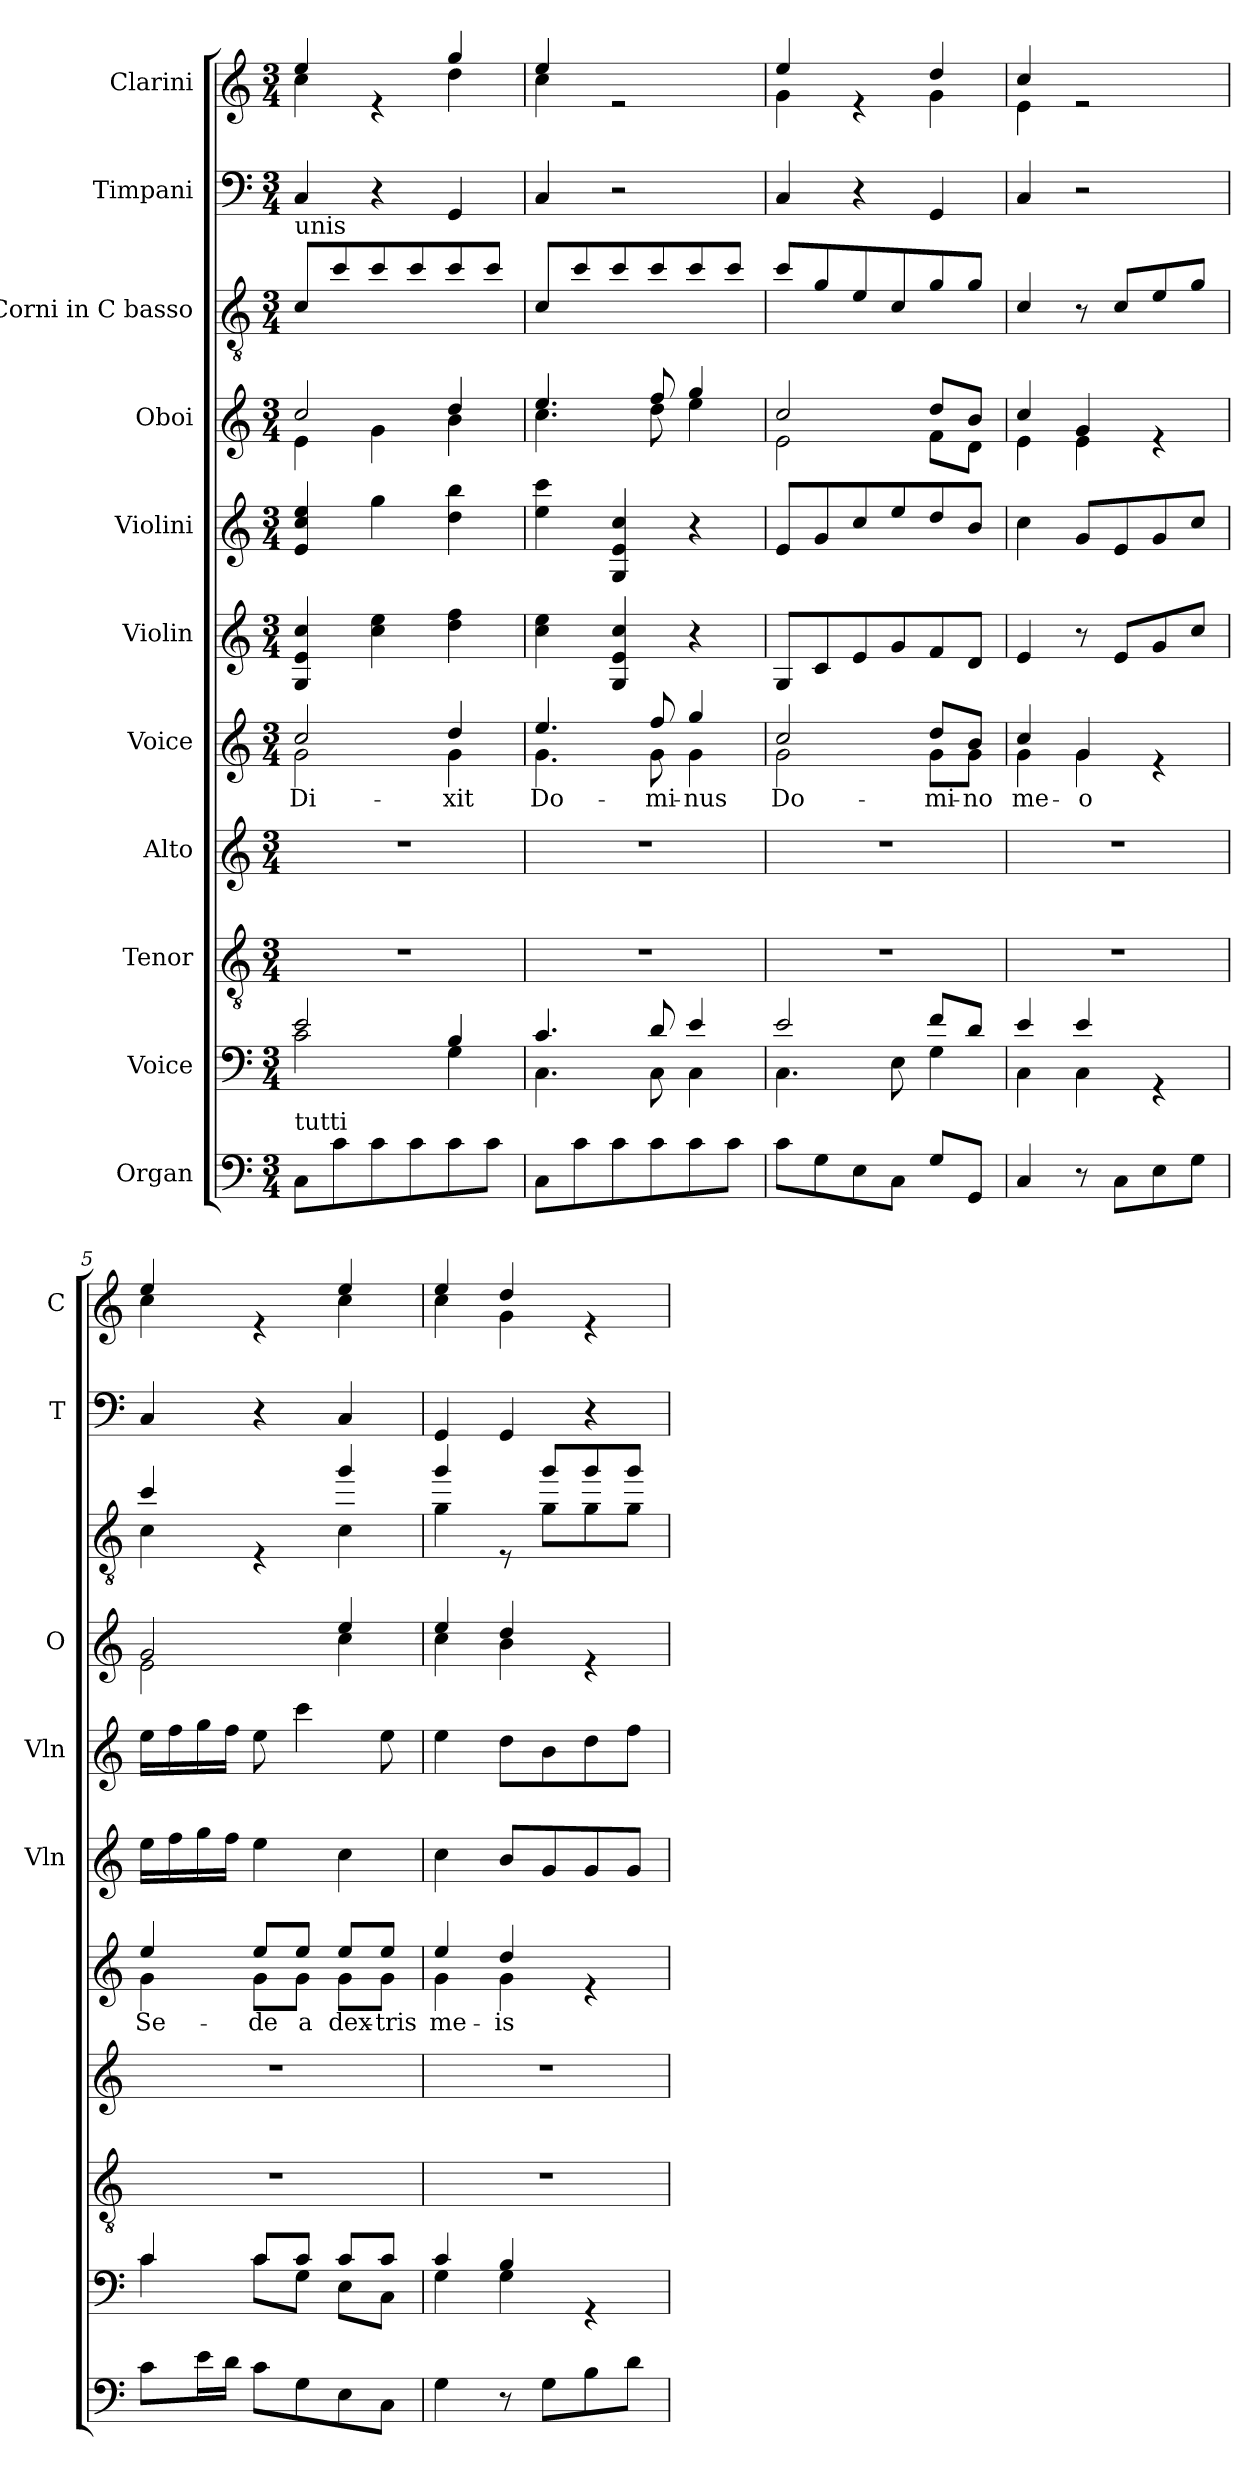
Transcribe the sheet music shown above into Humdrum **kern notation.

**kern	**kern	**kern	**kern	**kern	**text	**kern	**kern	**kern	**kern	**kern	**kern
*part11	*part10	*part9	*part8	*part7	*part7	*part6	*part5	*part4	*part3	*part2	*part1
*staff11	*staff10	*staff9	*staff8	*staff7	*staff7	*staff6	*staff5	*staff4	*staff3	*staff2	*staff1
*I"Organ	*I"Voice	*I"Tenor	*I"Alto	*I"Voice	*	*I"Violin	*I"Violini	*I"Oboi	*I"Corni in C basso	*I"Timpani	*I"Clarini
*	*	*	*	*	*	*I'Vln	*I'Vln	*I'O	*	*I'T	*I'C
*clefF4	*clefF4	*clefGv2	*clefG2	*clefG2	*	*clefG2	*clefG2	*clefG2	*clefGv2	*clefF4	*clefG2
*	*	*	*	*	*	*	*	*	*ITrd7c12	*	*
*k[]	*k[]	*k[]	*k[]	*k[]	*	*k[]	*k[]	*k[]	*k[]	*k[]	*k[]
*M3/4	*M3/4	*M3/4	*M3/4	*M3/4	*	*M3/4	*M3/4	*M3/4	*M3/4	*M3/4	*M3/4
*MM100	*MM100	*MM100	*MM100	*MM100	*	*MM100	*MM100	*MM100	*MM100	*MM100	*MM100
=1	=1	=1	=1	=1	=1	=1	=1	=1	=1	=1	=1
*	*^	*	*	*	*	*	*	*	*	*	*
!	!	!	!	!	!	!	!	!	!	!	!	!LO:TX:a:B:t=[
!	!	!	!	!	!	!	!	!	!	!	!	!LO:TX:a:B:t=] All&colon;o aperto
!	!	!	!	!	!	!	!	!	!	!LO:TX:a:t=unis	!	!
!	!	!	!	!	!LO:TX:a:t=tutti	!	!	!	!	!	!	!
!LO:TX:a:t=tutti	!	!	!	!	!	!	!	!	!	!	!	!
!	!	!	!	!	!	!LO:LY:b	!	!	!	!	!	!
*	*	*	*	*	*^	*	*	*	*^	*	*	*^
8C\L	2e/	2c\	2.r	2.r	2cc/	2g\	Di-	4G/ 4e/ 4cc/	4e/ 4cc/ 4ee/	2cc/	4e\	8C/L	4C/	4ee/	4cc\
8c\	.	.	.	.	.	.	.	.	.	.	.	8c/	.	.	.
8c\	.	.	.	.	.	.	.	4cc\ 4ee\	4gg\	.	4g\	8c/	4r	4re	4ryy
8c\	.	.	.	.	.	.	.	.	.	.	.	8c/	.	.	.
!	!	!	!	!	!	!	!LO:LY:b	!	!	!	!	!	!	!	!
8c\	4B/	4G\	.	.	4dd/	4g\	-xit	4dd\ 4ff\	4dd\ 4bb\	4dd/	4b\	8c/	4GG/	4gg/	4dd\
8c\J	.	.	.	.	.	.	.	.	.	.	.	8c/J	.	.	.
=2	=2	=2	=2	=2	=2	=2	=2	=2	=2	=2	=2	=2	=2	=2	=2
!	!	!	!	!	!	!	!LO:LY:b	!	!	!	!	!	!	!	!
8C\L	4.c/	4.C\	2.r	2.r	4.ee/	4.g\	Do-	4cc\ 4ee\	4ee\ 4ccc\	4.ee/	4.cc\	8C/L	4C/	4ee/	4cc\
8c\	.	.	.	.	.	.	.	.	.	.	.	8c/	.	.	.
8c\	.	.	.	.	.	.	.	4G/ 4e/ 4cc/	4G/ 4e/ 4cc/	.	.	8c/	2r	2re	2ryy
!	!	!	!	!	!	!	!LO:LY:b	!	!	!	!	!	!	!	!
8c\	8d/	8C\	.	.	8ff/	8g\	-mi-	.	.	8ff/	8dd\	8c/	.	.	.
!	!	!	!	!	!	!	!LO:LY:b	!	!	!	!	!	!	!	!
8c\	4e/	4C\	.	.	4gg/	4g\	-nus	4r	4r	4gg/	4ee\	8c/	.	.	.
8c\J	.	.	.	.	.	.	.	.	.	.	.	8c/J	.	.	.
=3	=3	=3	=3	=3	=3	=3	=3	=3	=3	=3	=3	=3	=3	=3	=3
!	!	!	!	!	!	!	!LO:LY:b	!	!	!	!	!	!	!	!
8c\L	2e/	4.C\	2.r	2.r	2cc/	2g\	Do-	8G/L	8e/L	2cc/	2e\	8c/L	4C/	4ee/	4g\
8G\	.	.	.	.	.	.	.	8c/	8g/	.	.	8G/	.	.	.
8E\	.	.	.	.	.	.	.	8e/	8cc/	.	.	8E/	4r	4re	4ryy
8C\J	.	8E\	.	.	.	.	.	8g/	8ee/	.	.	8C/	.	.	.
!	!	!	!	!	!	!	!LO:LY:b	!	!	!	!	!	!	!	!
8G/L	8f/L	4G\	.	.	8dd/L	8g\L	-mi-	8f/	8dd/	8dd/L	8f\L	8G/	4GG/	4dd/	4g\
!	!	!	!	!	!	!	!LO:LY:b	!	!	!	!	!	!	!	!
8GG/J	8d/J	.	.	.	8b/J	8g\J	-no	8d/J	8b/J	8b/J	8d\J	8G/J	.	.	.
=4	=4	=4	=4	=4	=4	=4	=4	=4	=4	=4	=4	=4	=4	=4	=4
!	!	!	!	!	!	!	!LO:LY:b	!	!	!	!	!	!	!	!
4C/	4e/	4C\	2.r	2.r	4cc/	4g\	me-	4e/	4cc\	4cc/	4e\	4C/	4C/	4cc/	4e\
!	!	!	!	!	!	!	!LO:LY:b	!	!	!	!	!	!	!	!
8r	4e/	4C\	.	.	4g/	4g\	-o	8r	8g/L	4g/	4e\	8r	2r	2re	2ryy
8C\L	.	.	.	.	.	.	.	8e/L	8e/	.	.	8C/L	.	.	.
8E\	4rGG	4ryy	.	.	4re	4ryy	.	8g/	8g/	4re	4ryy	8E/	.	.	.
8G\J	.	.	.	.	.	.	.	8cc/J	8cc/J	.	.	8G/J	.	.	.
=5	=5	=5	=5	=5	=5	=5	=5	=5	=5	=5	=5	=5	=5	=5	=5
!	!	!	!	!	!	!	!LO:LY:b	!	!	!	!	!	!	!	!
*	*	*	*	*	*	*	*	*	*	*	*	*^	*	*	*
8c\L	4c/	4c\	2.r	2.r	4ee/	4g\	Se-	16ee\LL	16ee\LL	2g/	2e\	4c/	4C\	4C/	4ee/	4cc\
.	.	.	.	.	.	.	.	16ff\	16ff\	.	.	.	.	.	.	.
16e\L	.	.	.	.	.	.	.	16gg\	16gg\	.	.	.	.	.	.	.
16d\JJ	.	.	.	.	.	.	.	16ff\JJ	16ff\JJ	.	.	.	.	.	.	.
!	!	!	!	!	!	!	!LO:LY:b	!	!	!	!	!	!	!	!	!
8c\L	8c/L	8c\L	.	.	8ee/L	8g\L	-de	4ee\	8ee\	.	.	4rE	4ryy	4r	4re	4ryy
!	!	!	!	!	!	!	!LO:LY:b	!	!	!	!	!	!	!	!	!
8G\	8c/J	8G\J	.	.	8ee/J	8g\J	a	.	4ccc\	.	.	.	.	.	.	.
!	!	!	!	!	!	!	!LO:LY:b	!	!	!	!	!	!	!	!	!
8E\	8c/L	8E\L	.	.	8ee/L	8g\L	dex-	4cc\	.	4ee/	4cc\	4g/	4C\	4C/	4ee/	4cc\
!	!	!	!	!	!	!	!LO:LY:b	!	!	!	!	!	!	!	!	!
8C\J	8c/J	8C\J	.	.	8ee/J	8g\J	-tris	.	8ee\	.	.	.	.	.	.	.
!!LO:PB:g=z	!!
=6	=6	=6	=6	=6	=6	=6	=6	=6	=6	=6	=6	=6	=6	=6	=6	=6
!	!	!	!	!	!	!	!LO:LY:b	!	!	!	!	!	!	!	!	!
4G\	4c/	4G\	2.r	2.r	4ee/	4g\	me-	4cc\	4ee\	4ee/	4cc\	4g/	4G\	4GG/	4ee/	4cc\
!	!	!	!	!	!	!	!LO:LY:b	!	!	!	!	!	!	!	!	!
8r	4B/	4G\	.	.	4dd/	4g\	-is	8b/L	8dd\L	4dd/	4b\	8rE	8ryy	4GG/	4dd/	4g\
8G\L	.	.	.	.	.	.	.	8g/	8b\	.	.	8g/L	8G\L	.	.	.
8B\	4rGG	4ryy	.	.	4re	4ryy	.	8g/	8dd\	4re	4ryy	8g/	8G\	4r	4re	4ryy
8d\J	.	.	.	.	.	.	.	8g/J	8ff\J	.	.	8g/J	8G\J	.	.	.
*	*	*	*	*	*	*	*	*	*	*v	*v	*	*	*	*v	*v
*	*v	*v	*	*	*v	*v	*	*	*	*	*v	*v	*	*
=	=	=	=	=	=	=	=	=	=	=	=
*-	*-	*-	*-	*-	*-	*-	*-	*-	*-	*-	*-
